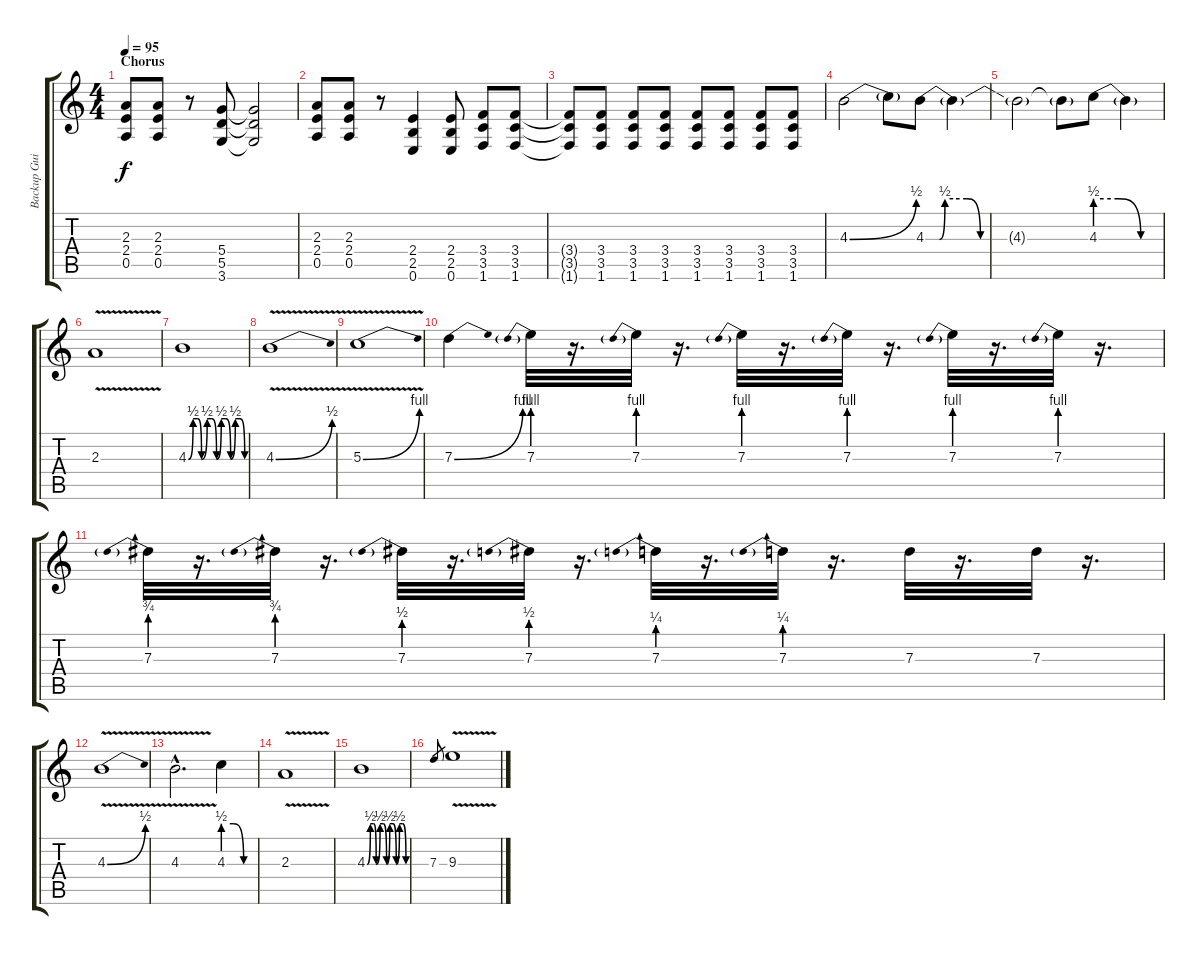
\track ("Backup Guitar" "Backup Gui") {instrument distortionguitar}
\staff {score tabs}
\tuning (E4 B3 G3 D3 A2 E2) {hide}
\ts (4 4)
\section ("" "Chorus")
\tempo 95
\clef g2
\ks c
(2.3 2.4 0.5).8{dy f} (2.3 2.4 0.5).8 r.8 (5.4 5.5 3.6).8 (5.4{t} 5.5{t} 3.6{t}).2 |
(2.3 2.4 0.5).8 (2.3 2.4 0.5).8 r.8 (2.4 2.5 0.6).4 (2.4 2.5 0.6).8 (3.4 3.5 1.6).8 (3.4 3.5 1.6).8 |
(3.4{t} 3.5{t} 1.6{t}).8 (3.4 3.5 1.6).8 (3.4 3.5 1.6).8 (3.4 3.5 1.6).8 (3.4 3.5 1.6).8 (3.4 3.5 1.6).8 (3.4 3.5 1.6).8 (3.4 3.5 1.6).8 |
4.3{be (bend 0 0 60 2)}.2 4.3{t}.8 4.3{be (custom 0 0 5 0 7 2 10 2 15 2 20 0 25 0 45 0 60 0)}.8 4.3{t}.4 |
4.3{t}.2 4.3{t}.8 4.3{be (custom 0 2 20 2 40 0 60 0)}.8 4.3{t}.4 |
2.3{v}.1 |
4.3{be (custom 0 0 5 2 10 2 14 0 20 2 25 2 30 0 35 2 40 2 45 0 50 2 55 2 60 0)}.1 |
4.3{be (bend 0 0 60 2) v}.1 |
5.3{be (bend 0 0 60 4) v}.1 |
7.3{be (bend 0 0 60 4)}.4 7.3{be (prebend 0 4 60 4)}.32 r.16{d} 7.3{be (prebend 0 4 60 4)}.32 r.16{d} 7.3{be (prebend 0 4 60 4)}.32 r.16{d} 7.3{be (prebend 0 4 60 4)}.32 r.16{d} 7.3{be (prebend 0 4 60 4)}.32 r.16{d} 7.3{be (prebend 0 4 60 4)}.32 r.16{d} |
7.3{be (prebend 0 3 60 3)}.32 r.16{d} 7.3{be (prebend 0 3 60 3)}.32 r.16{d} 7.3{be (prebend 0 2 60 2)}.32 r.16{d} 7.3{be (prebend 0 2 60 2)}.32 r.16{d} 7.3{be (prebend 0 1 60 1)}.32 r.16{d} 7.3{be (prebend 0 1 60 1)}.32 r.16{d} 7.3.32 r.16{d} 7.3.32 r.16{d} |
4.3{be (bend 0 0 60 2) v}.1 |
4.3{v hac}.2{d} 4.3{be (custom 0 2 20 2 40 0 60 0)}.4 |
2.3{v}.1 |
4.3{be (custom 0 0 5 2 10 2 14 0 20 2 25 2 30 0 35 2 40 2 45 0 50 2 55 2 60 0)}.1 |
7.3.8{gr} 9.3{v}.1
